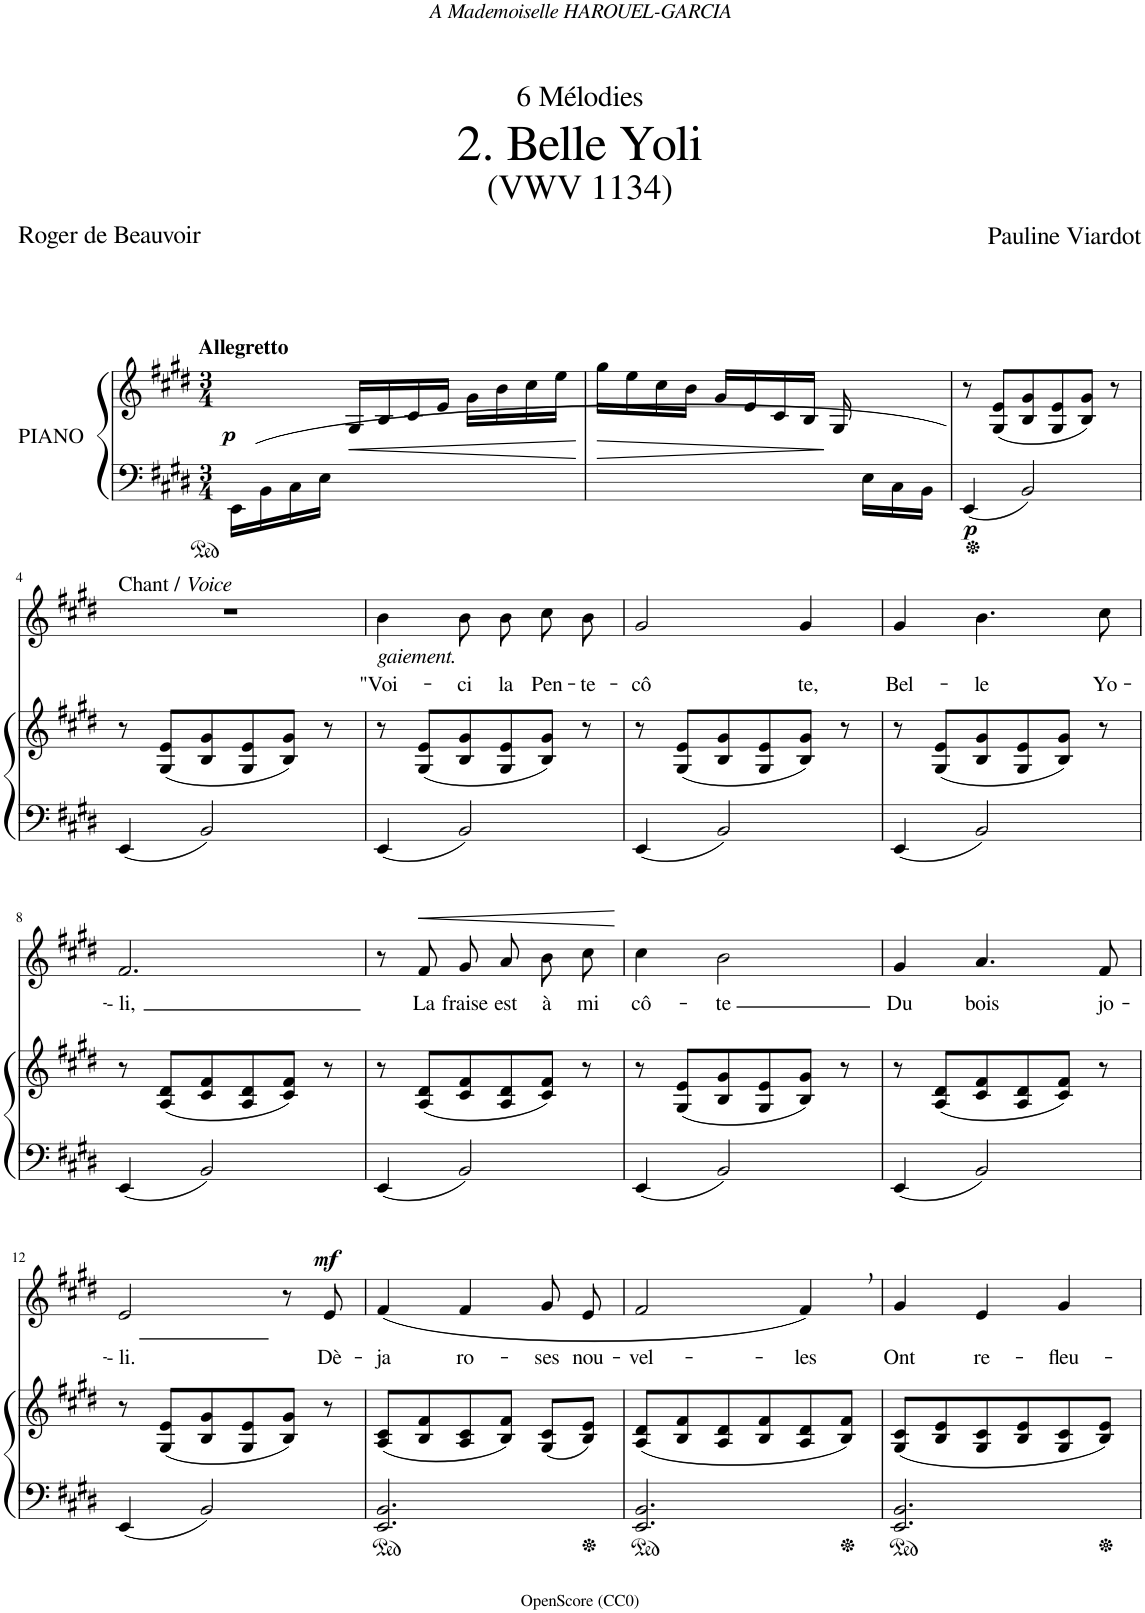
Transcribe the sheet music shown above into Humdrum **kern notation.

**kern	**kern	**dynam	**kern	**text	**dynam
*part2	*part2	*part2	*part1	*part1	*part1
*staff3	*staff2	*staff2/3	*staff1	*staff1	*staff1
*I"PIANO	*	*	*I"Chant Voice	*	*
*I'Pno	*	*	*	*	*
*clefF4	*clefG2	*	*clefG2	*	*
*k[f#c#g#d#]	*k[f#c#g#d#]	*	*k[f#c#g#d#]	*	*
*M3/4	*M3/4	*	*M3/4	*	*
=1	=1	=1	=1	=1	=1
*^	*	*	*	*	*
!	!	!	!	!LO:TX:a:B:t=Allegretto	!	!
!	!	!	!LO:DY:b	!	!	!
16EE\LL	4ryy	4ryy	p	2.r	.	.
16BB\	.	.	.	.	.	.
16C#\	.	.	.	.	.	.
16E\JJ	.	.	.	.	.	.
!	!	!	!LO:HP:b	!	!	!
2ryy	2ryy	16G#/LL	<	.	.	.
.	.	16B/	.	.	.	.
.	.	16c#/	.	.	.	.
.	.	16e/JJ	.	.	.	.
.	.	16g#\LL	.	.	.	.
.	.	16b\	.	.	.	.
.	.	16cc#\	.	.	.	.
.	.	16ee\JJ	.	.	.	.
*v	*v	*	*	*	*	*
.	.	[	.	.	.
=2	=2	=2	=2	=2	=2
*^	*	*	*	*	*
!	!	!	!LO:HP:b	!	!	!
16ryy	2.ryy	16gg#\LL	>	2.r	.	.
.	.	16ee\	.	.	.	.
.	.	16cc#\	.	.	.	.
.	.	16b\JJ	.	.	.	.
.	.	16g#/LL	.	.	.	.
.	.	16e/	.	.	.	.
.	.	16c#/	.	.	.	.
.	.	16B/JJ	.	.	.	.
.	.	16G#/	]	.	.	.
16E\LL	.	8.ryy	.	.	.	.
16C#\	.	.	.	.	.	.
16BB\JJ	.	.	.	.	.	.
*v	*v	*	*	*	*	*
=3	=3	=3	=3	=3	=3
!	!	!LO:DY:b=2	!	!	!
4EE/	8r	p	2.r	.	.
.	(8G#/ 8e/L	.	.	.	.
2BB/	8B/ 8g#/	.	.	.	.
.	8G#/ 8e/	.	.	.	.
.	8B/ 8g#/J)	.	.	.	.
.	8r	.	.	.	.
!!LO:LB:g=z
=4	=4	=4	=4	=4	=4
!	!	!	!LO:TX:a:t=Chant /	!	!
!	!	!	!LO:TX:a:i:t=Voice	!	!
4EE/	8r	.	2.r	.	.
.	(8G#/ 8e/L	.	.	.	.
2BB/	8B/ 8g#/	.	.	.	.
.	8G#/ 8e/	.	.	.	.
.	8B/ 8g#/J)	.	.	.	.
.	8r	.	.	.	.
=5	=5	=5	=5	=5	=5
!	!	!	!LO:TX:b:i:t=gaiement.	!	!
!	!	!	!	!LO:LY:b	!
4EE/	8r	.	4b\	"Voi-	.
.	(8G#/ 8e/L	.	.	.	.
!	!	!	!	!LO:LY:b	!
2BB/	8B/ 8g#/	.	8b\L	-ci	.
!	!	!	!	!LO:LY:b	!
.	8G#/ 8e/	.	8b\J	la	.
!	!	!	!	!LO:LY:b	!
.	8B/ 8g#/J)	.	8cc#\L	Pen-	.
!	!	!	!	!LO:LY:b	!
.	8r	.	8b\J	-te-	.
=6	=6	=6	=6	=6	=6
!	!	!	!	!LO:LY:b	!
4EE/	8r	.	2g#/	-cô	.
.	(8G#/ 8e/L	.	.	.	.
2BB/	8B/ 8g#/	.	.	.	.
.	8G#/ 8e/	.	.	.	.
!	!	!	!	!LO:LY:b	!
.	8B/ 8g#/J)	.	4g#/	te,	.
.	8r	.	.	.	.
=7	=7	=7	=7	=7	=7
!	!	!	!	!LO:LY:b	!
4EE/	8r	.	4g#/	Bel-	.
.	(8G#/ 8e/L	.	.	.	.
!	!	!	!	!LO:LY:b	!
2BB/	8B/ 8g#/	.	4.b\	-le	.
.	8G#/ 8e/	.	.	.	.
.	8B/ 8g#/J)	.	.	.	.
!	!	!	!	!LO:LY:b	!
.	8r	.	8cc#\	Yo-	.
!!LO:LB:g=z
=8	=8	=8	=8	=8	=8
!	!	!	!	!LO:LY:b	!
4EE/	8r	.	2.f#/	-- li,	.
.	(8A/ 8d#/L	.	.	.	.
2BB/	8c#/ 8f#/	.	.	.	.
.	8A/ 8d#/	.	.	.	.
.	8c#/ 8f#/J)	.	.	.	.
.	8r	.	.	.	.
=9	=9	=9	=9	=9	=9
4EE/	8r	.	8r	.	.
!	!	!	!	!LO:LY:b	!LO:HP:b
.	(8A/ 8d#/L	.	8f#/	La	<
!	!	!	!	!LO:LY:b	!
2BB/	8c#/ 8f#/	.	8g#/L	fraise	.
!	!	!	!	!LO:LY:b	!
.	8A/ 8d#/	.	8a/J	est	.
!	!	!	!	!LO:LY:b	!
.	8c#/ 8f#/J)	.	8b\L	à	.
!	!	!	!	!LO:LY:b	!
.	8r	.	8cc#\J	mi	.
.	.	.	.	.	[
=10	=10	=10	=10	=10	=10
!	!	!	!	!LO:LY:b	!
4EE/	8r	.	4cc#\	cô-	.
.	(8G#/ 8e/L	.	.	.	.
!	!	!	!	!LO:LY:b	!
2BB/	8B/ 8g#/	.	2b\	-te	.
.	8G#/ 8e/	.	.	.	.
.	8B/ 8g#/J)	.	.	.	.
.	8r	.	.	.	.
=11	=11	=11	=11	=11	=11
!	!	!	!	!LO:LY:b	!
4EE/	8r	.	4g#/	Du	.
.	(8A/ 8d#/L	.	.	.	.
!	!	!	!	!LO:LY:b	!
2BB/	8c#/ 8f#/	.	4.a/	bois	.
.	8A/ 8d#/	.	.	.	.
.	8c#/ 8f#/J)	.	.	.	.
!	!	!	!	!LO:LY:b	!
.	8r	.	8f#/	jo-	.
!!LO:LB:g=z
=12	=12	=12	=12	=12	=12
!	!	!	!	!LO:LY:b	!
4EE/	8r	.	2e/	-- li.	.
.	(8G#/ 8e/L	.	.	.	.
2BB/	8B/ 8g#/	.	.	.	.
.	8G#/ 8e/	.	.	.	.
.	8B/ 8g#/J)	.	8r	.	.
!	!	!	!	!LO:LY:b	!LO:DY:a
.	8r	.	8e/	Dè-	mf
=13	=13	=13	=13	=13	=13
!	!	!	!	!LO:LY:b	!
2.EE/ 2.BB/	(8A/ 8c#/L	.	(4f#/	-ja	.
.	8B/ 8f#/	.	.	.	.
!	!	!	!	!LO:LY:b	!
.	8A/ 8c#/	.	4f#/	ro-	.
.	8B/ 8f#/J)	.	.	.	.
!	!	!	!	!LO:LY:b	!
.	(8G#/ 8c#/L	.	8g#/L	-ses	.
!	!	!	!	!LO:LY:b	!
.	8B/ 8e/J)	.	8e/J	nou-	.
=14	=14	=14	=14	=14	=14
!	!	!	!	!LO:LY:b	!
2.EE/ 2.BB/	(8A/ 8d#/L	.	2f#/	-vel-	.
.	8B/ 8f#/	.	.	.	.
.	8A/ 8d#/	.	.	.	.
.	8B/ 8f#/	.	.	.	.
!	!	!	!	!LO:LY:b	!
.	8A/ 8d#/	.	4f#,/)	-les	.
.	8B/ 8f#/J)	.	.	.	.
=15	=15	=15	=15	=15	=15
!	!	!	!	!LO:LY:b	!
2.EE/ 2.BB/	(8G#/ 8c#/L	.	4g#/	Ont	.
.	8B/ 8e/	.	.	.	.
!	!	!	!	!LO:LY:b	!
.	8G#/ 8c#/	.	4e/	re-	.
.	8B/ 8e/	.	.	.	.
!	!	!	!	!LO:LY:b	!
.	8G#/ 8c#/	.	4g#/	-fleu-	.
.	8B/ 8e/J)	.	.	.	.
=	=	=	=	=	=
*-	*-	*-	*-	*-	*-
